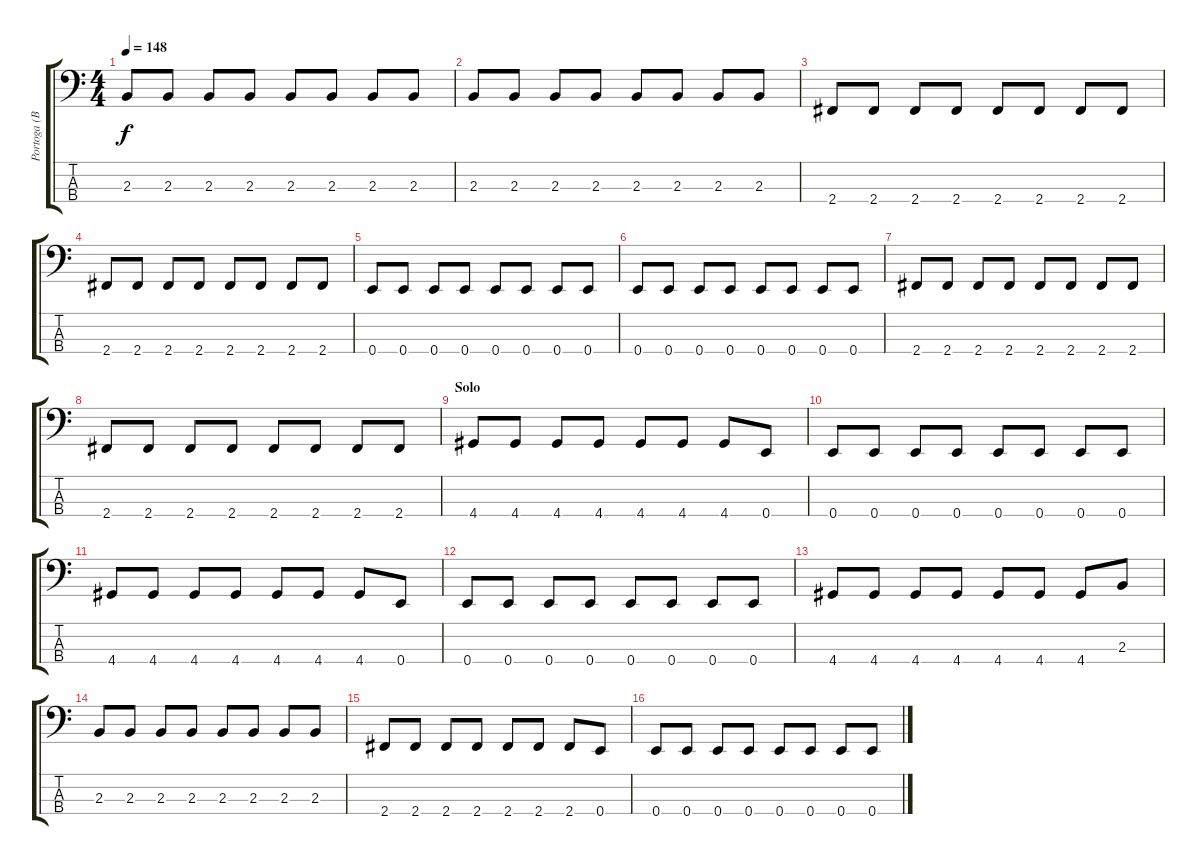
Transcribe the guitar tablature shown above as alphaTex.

\track ("Portoga (Baixo)" "Portoga (B") {instrument electricbassfinger}
\staff {score tabs}
\tuning (G2 D2 A1 E1) {hide}
\ts (4 4)
\tempo 148
\clef f4
\ks c
2.3.8{dy f} 2.3.8 2.3.8 2.3.8 2.3.8 2.3.8 2.3.8 2.3.8 |
2.3.8 2.3.8 2.3.8 2.3.8 2.3.8 2.3.8 2.3.8 2.3.8 |
2.4.8 2.4.8 2.4.8 2.4.8 2.4.8 2.4.8 2.4.8 2.4.8 |
2.4.8 2.4.8 2.4.8 2.4.8 2.4.8 2.4.8 2.4.8 2.4.8 |
0.4.8 0.4.8 0.4.8 0.4.8 0.4.8 0.4.8 0.4.8 0.4.8 |
0.4.8 0.4.8 0.4.8 0.4.8 0.4.8 0.4.8 0.4.8 0.4.8 |
2.4.8 2.4.8 2.4.8 2.4.8 2.4.8 2.4.8 2.4.8 2.4.8 |
2.4.8 2.4.8 2.4.8 2.4.8 2.4.8 2.4.8 2.4.8 2.4.8 |
\section ("" "Solo")
4.4.8 4.4.8 4.4.8 4.4.8 4.4.8 4.4.8 4.4.8 0.4.8 |
0.4.8 0.4.8 0.4.8 0.4.8 0.4.8 0.4.8 0.4.8 0.4.8 |
4.4.8 4.4.8 4.4.8 4.4.8 4.4.8 4.4.8 4.4.8 0.4.8 |
0.4.8 0.4.8 0.4.8 0.4.8 0.4.8 0.4.8 0.4.8 0.4.8 |
4.4.8 4.4.8 4.4.8 4.4.8 4.4.8 4.4.8 4.4.8 2.3.8 |
2.3.8 2.3.8 2.3.8 2.3.8 2.3.8 2.3.8 2.3.8 2.3.8 |
2.4.8 2.4.8 2.4.8 2.4.8 2.4.8 2.4.8 2.4.8 0.4.8 |
0.4.8 0.4.8 0.4.8 0.4.8 0.4.8 0.4.8 0.4.8 0.4.8
